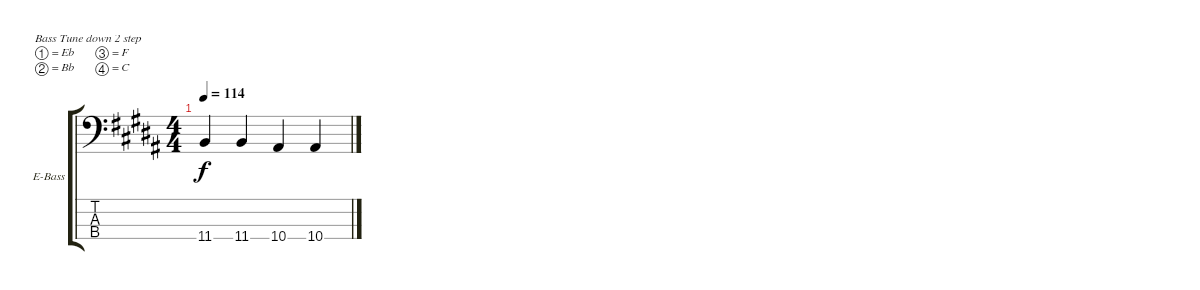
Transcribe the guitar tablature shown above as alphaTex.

\defaultSystemsLayout 4
\bracketExtendMode groupsimilarinstruments
\firstSystemTrackNameOrientation horizontal
\otherSystemsTrackNameOrientation horizontal
\track ("Electric Bass" "E-Bass") {instrument electricbassfinger}
\staff {score tabs}
\tuning (Eb2 Bb1 F1 C1)
\ts (4 4)
\tempo 114
\clef f4
\ks g#minor
11.4.4{dy f} 11.4.4 10.4.4 10.4.4
